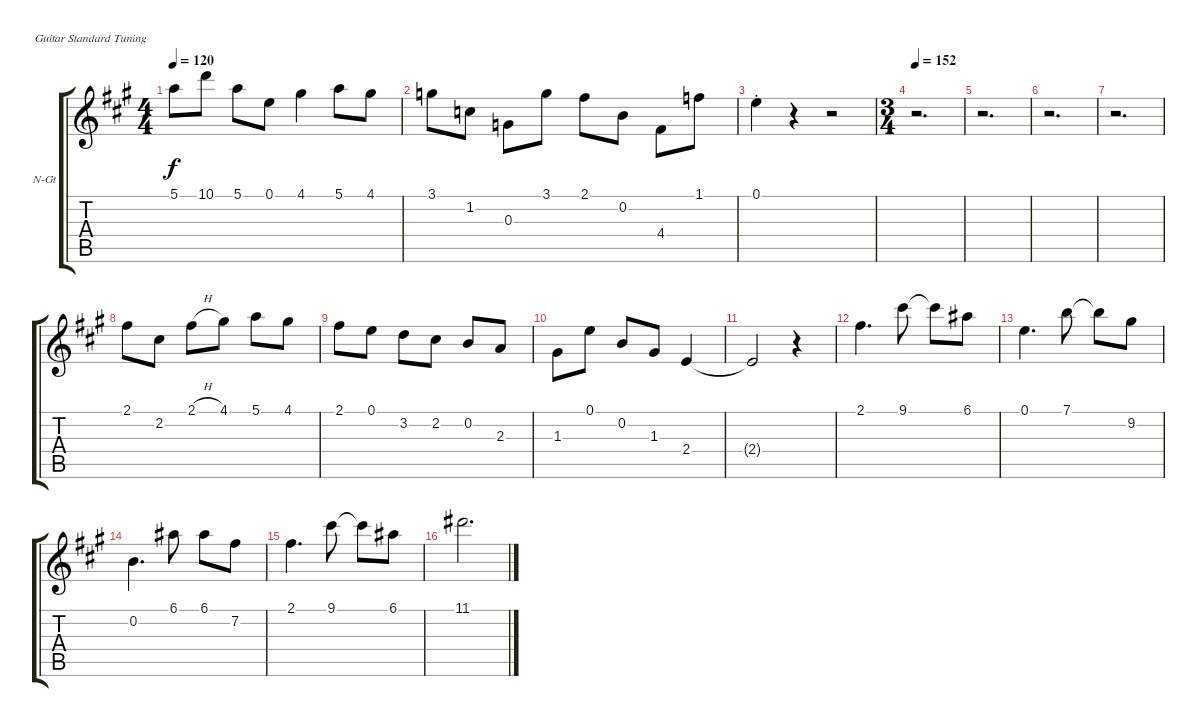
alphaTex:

\bracketExtendMode groupsimilarinstruments
\firstSystemTrackNameOrientation horizontal
\otherSystemsTrackNameOrientation horizontal
\track ("Guitar 1" "N-Gt") {instrument acousticguitarnylon}
\staff {score tabs}
\tuning (E4 B3 G3 D3 A2 E2)
\ts (4 4)
\tempo 120
\clef g2
\ks a
5.1.8{dy f} 10.1.8 5.1.8 0.1.8 4.1.4 5.1.8 4.1.8 |
3.1.8 1.2.8 0.3.8 3.1.8 2.1.8 0.2.8 4.4.8 1.1.8 |
0.1{st}.4 r.4 r.2 |
\ts (3 4)
\beaming (8 2 2 2)
\tempo 152
r.2{d} |
r.2{d} |
r.2{d} |
r.2{d} |
2.1.8 2.2.8 2.1{h}.8 4.1.8 5.1.8 4.1.8 |
2.1.8 0.1.8 3.2.8 2.2.8 0.2.8 2.3.8 |
1.3.8 0.1.8 0.2.8 1.3.8 2.4.4 |
2.4{t}.2 r.4 |
2.1.4{d} 9.1.8 9.1{t}.8 6.1.8 |
0.1.4{d} 7.1.8 7.1{t}.8 9.2.8 |
0.2.4{d} 6.1.8 6.1.8 7.2.8 |
2.1.4{d} 9.1.8 9.1{t}.8 6.1.8 |
11.1.2{d}
